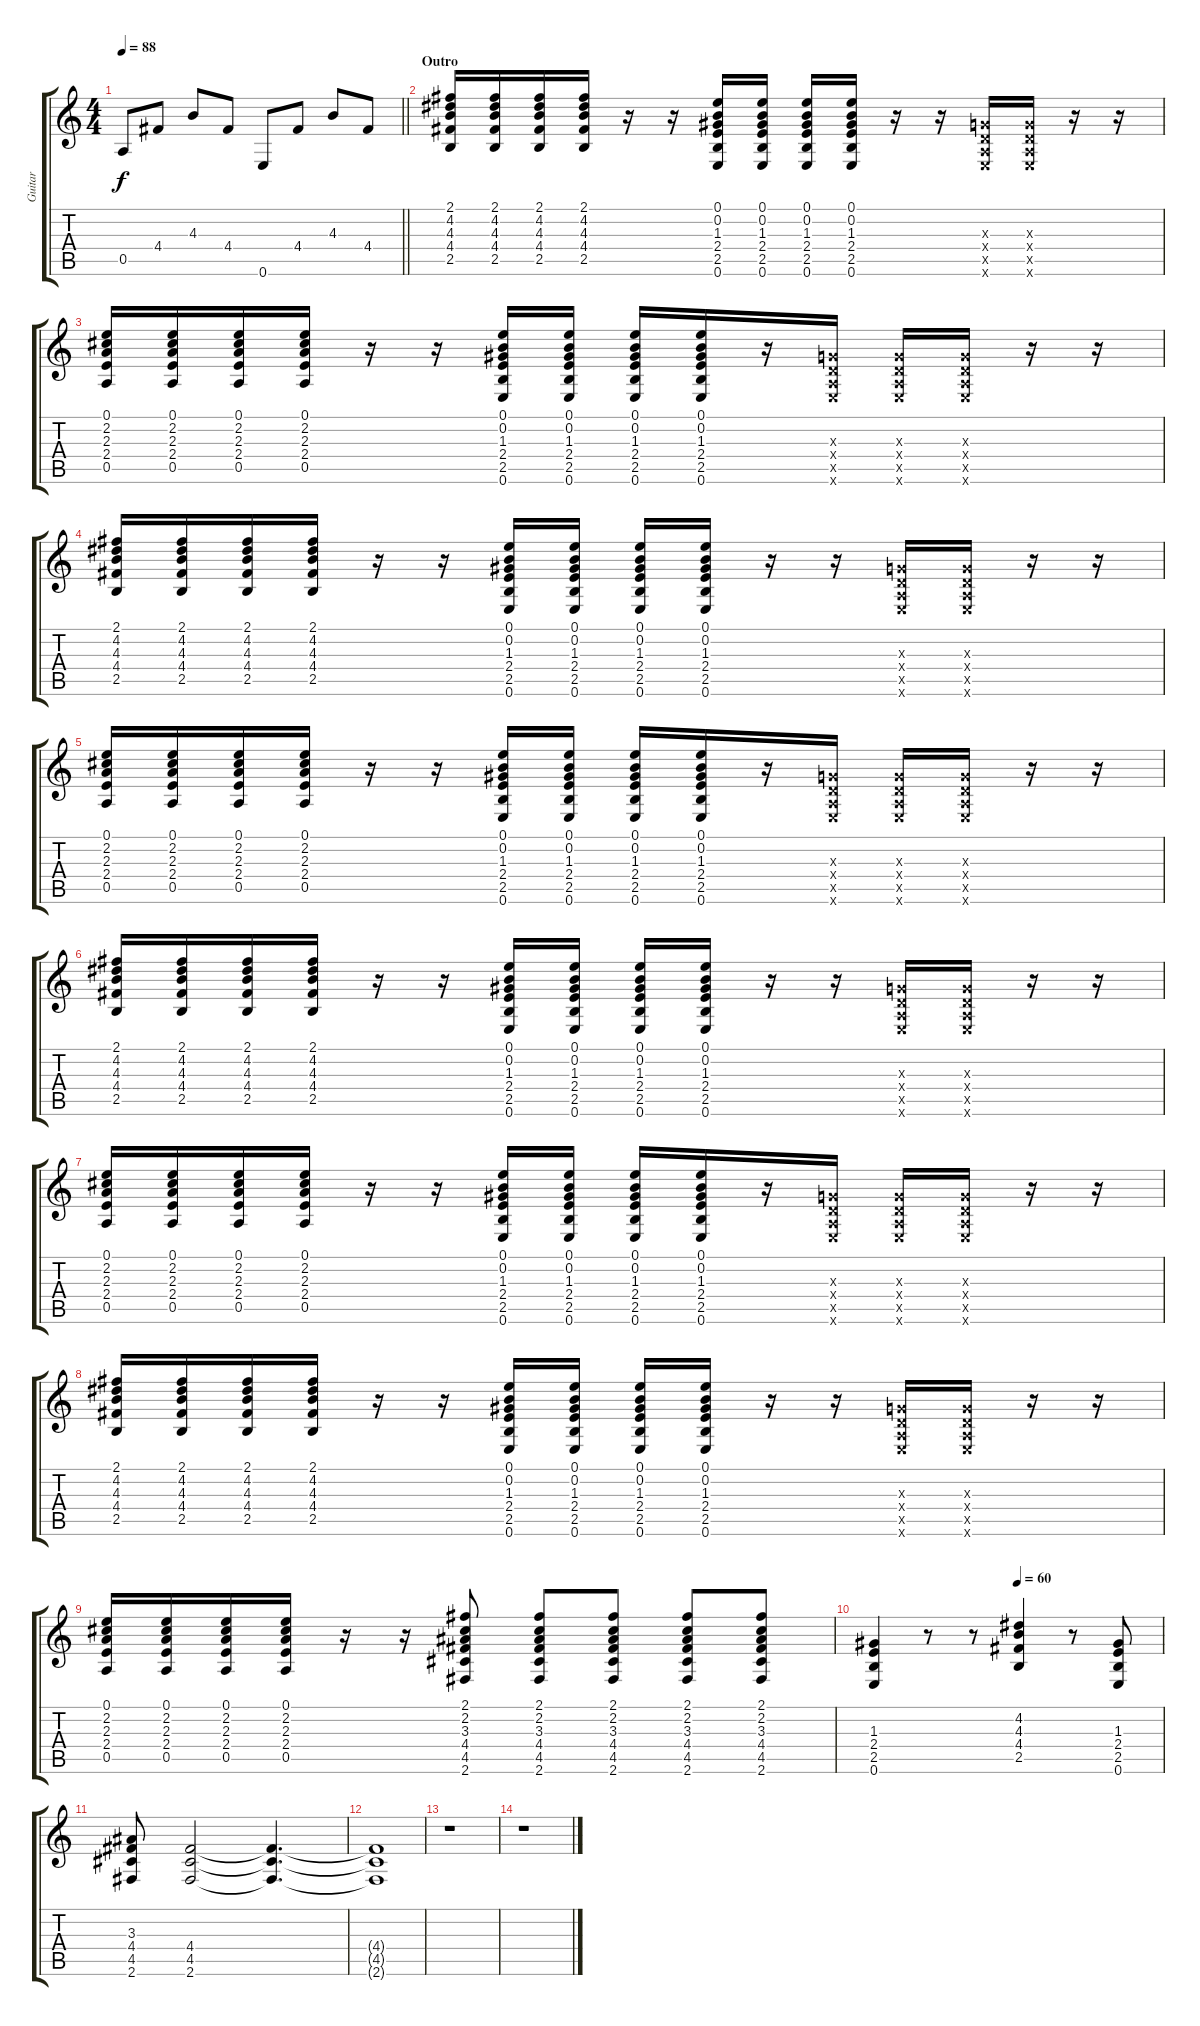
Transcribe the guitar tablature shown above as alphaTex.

\track ("Guitar" "Guitar") {instrument electricguitarclean}
\staff {score tabs}
\tuning (E4 B3 G3 D3 A2 E2) {hide}
\ts (4 4)
\tempo 88
\clef g2
\barLineRight lightlight
\ks c
0.5.8{dy f} 4.4.8 4.3.8 4.4.8 0.6.8 4.4.8 4.3.8 4.4.8 |
\section ("" "Outro")
(2.1 4.2 4.3 4.4 2.5).16 (2.1 4.2 4.3 4.4 2.5).16 (2.1 4.2 4.3 4.4 2.5).16 (2.1 4.2 4.3 4.4 2.5).16 r.16 r.16 (0.1 0.2 1.3 2.4 2.5 0.6).16 (0.1 0.2 1.3 2.4 2.5 0.6).16 (0.1 0.2 1.3 2.4 2.5 0.6).16 (0.1 0.2 1.3 2.4 2.5 0.6).16 r.16 r.16 (0.3{x} 0.4{x} 0.5{x} 0.6{x}).16 (0.3{x} 0.4{x} 0.5{x} 0.6{x}).16 r.16 r.16 |
(0.1 2.2 2.3 2.4 0.5).16 (0.1 2.2 2.3 2.4 0.5).16 (0.1 2.2 2.3 2.4 0.5).16 (0.1 2.2 2.3 2.4 0.5).16 r.16 r.16 (0.1 0.2 1.3 2.4 2.5 0.6).16 (0.1 0.2 1.3 2.4 2.5 0.6).16 (0.1 0.2 1.3 2.4 2.5 0.6).16 (0.1 0.2 1.3 2.4 2.5 0.6).16 r.16 (0.3{x} 0.4{x} 0.5{x} 0.6{x}).16 (0.3{x} 0.4{x} 0.5{x} 0.6{x}).16 (0.3{x} 0.4{x} 0.5{x} 0.6{x}).16 r.16 r.16 |
(2.1 4.2 4.3 4.4 2.5).16 (2.1 4.2 4.3 4.4 2.5).16 (2.1 4.2 4.3 4.4 2.5).16 (2.1 4.2 4.3 4.4 2.5).16 r.16 r.16 (0.1 0.2 1.3 2.4 2.5 0.6).16 (0.1 0.2 1.3 2.4 2.5 0.6).16 (0.1 0.2 1.3 2.4 2.5 0.6).16 (0.1 0.2 1.3 2.4 2.5 0.6).16 r.16 r.16 (0.3{x} 0.4{x} 0.5{x} 0.6{x}).16 (0.3{x} 0.4{x} 0.5{x} 0.6{x}).16 r.16 r.16 |
(0.1 2.2 2.3 2.4 0.5).16 (0.1 2.2 2.3 2.4 0.5).16 (0.1 2.2 2.3 2.4 0.5).16 (0.1 2.2 2.3 2.4 0.5).16 r.16 r.16 (0.1 0.2 1.3 2.4 2.5 0.6).16 (0.1 0.2 1.3 2.4 2.5 0.6).16 (0.1 0.2 1.3 2.4 2.5 0.6).16 (0.1 0.2 1.3 2.4 2.5 0.6).16 r.16 (0.3{x} 0.4{x} 0.5{x} 0.6{x}).16 (0.3{x} 0.4{x} 0.5{x} 0.6{x}).16 (0.3{x} 0.4{x} 0.5{x} 0.6{x}).16 r.16 r.16 |
(2.1 4.2 4.3 4.4 2.5).16 (2.1 4.2 4.3 4.4 2.5).16 (2.1 4.2 4.3 4.4 2.5).16 (2.1 4.2 4.3 4.4 2.5).16 r.16 r.16 (0.1 0.2 1.3 2.4 2.5 0.6).16 (0.1 0.2 1.3 2.4 2.5 0.6).16 (0.1 0.2 1.3 2.4 2.5 0.6).16 (0.1 0.2 1.3 2.4 2.5 0.6).16 r.16 r.16 (0.3{x} 0.4{x} 0.5{x} 0.6{x}).16 (0.3{x} 0.4{x} 0.5{x} 0.6{x}).16 r.16 r.16 |
(0.1 2.2 2.3 2.4 0.5).16 (0.1 2.2 2.3 2.4 0.5).16 (0.1 2.2 2.3 2.4 0.5).16 (0.1 2.2 2.3 2.4 0.5).16 r.16 r.16 (0.1 0.2 1.3 2.4 2.5 0.6).16 (0.1 0.2 1.3 2.4 2.5 0.6).16 (0.1 0.2 1.3 2.4 2.5 0.6).16 (0.1 0.2 1.3 2.4 2.5 0.6).16 r.16 (0.3{x} 0.4{x} 0.5{x} 0.6{x}).16 (0.3{x} 0.4{x} 0.5{x} 0.6{x}).16 (0.3{x} 0.4{x} 0.5{x} 0.6{x}).16 r.16 r.16 |
(2.1 4.2 4.3 4.4 2.5).16 (2.1 4.2 4.3 4.4 2.5).16 (2.1 4.2 4.3 4.4 2.5).16 (2.1 4.2 4.3 4.4 2.5).16 r.16 r.16 (0.1 0.2 1.3 2.4 2.5 0.6).16 (0.1 0.2 1.3 2.4 2.5 0.6).16 (0.1 0.2 1.3 2.4 2.5 0.6).16 (0.1 0.2 1.3 2.4 2.5 0.6).16 r.16 r.16 (0.3{x} 0.4{x} 0.5{x} 0.6{x}).16 (0.3{x} 0.4{x} 0.5{x} 0.6{x}).16 r.16 r.16 |
(0.1 2.2 2.3 2.4 0.5).16 (0.1 2.2 2.3 2.4 0.5).16 (0.1 2.2 2.3 2.4 0.5).16 (0.1 2.2 2.3 2.4 0.5).16 r.16 r.16 (2.1 2.2 3.3 4.4 4.5 2.6).8 (2.1 2.2 3.3 4.4 4.5 2.6).8 (2.1 2.2 3.3 4.4 4.5 2.6).8 (2.1 2.2 3.3 4.4 4.5 2.6).8 (2.1 2.2 3.3 4.4 4.5 2.6).8 |
\tempo (60 0.5)
(1.3 2.4 2.5 0.6).4 r.8 r.8 (4.2 4.3 4.4 2.5).4 r.8 (1.3 2.4 2.5 0.6).8 |
(3.3 4.4 4.5 2.6).8 (4.4 4.5 2.6).2 (4.4{t} 4.5{t} 2.6{t}).4{d} |
(4.4{t} 4.5{t} 2.6{t}).1 |
r.1 |
r.1
